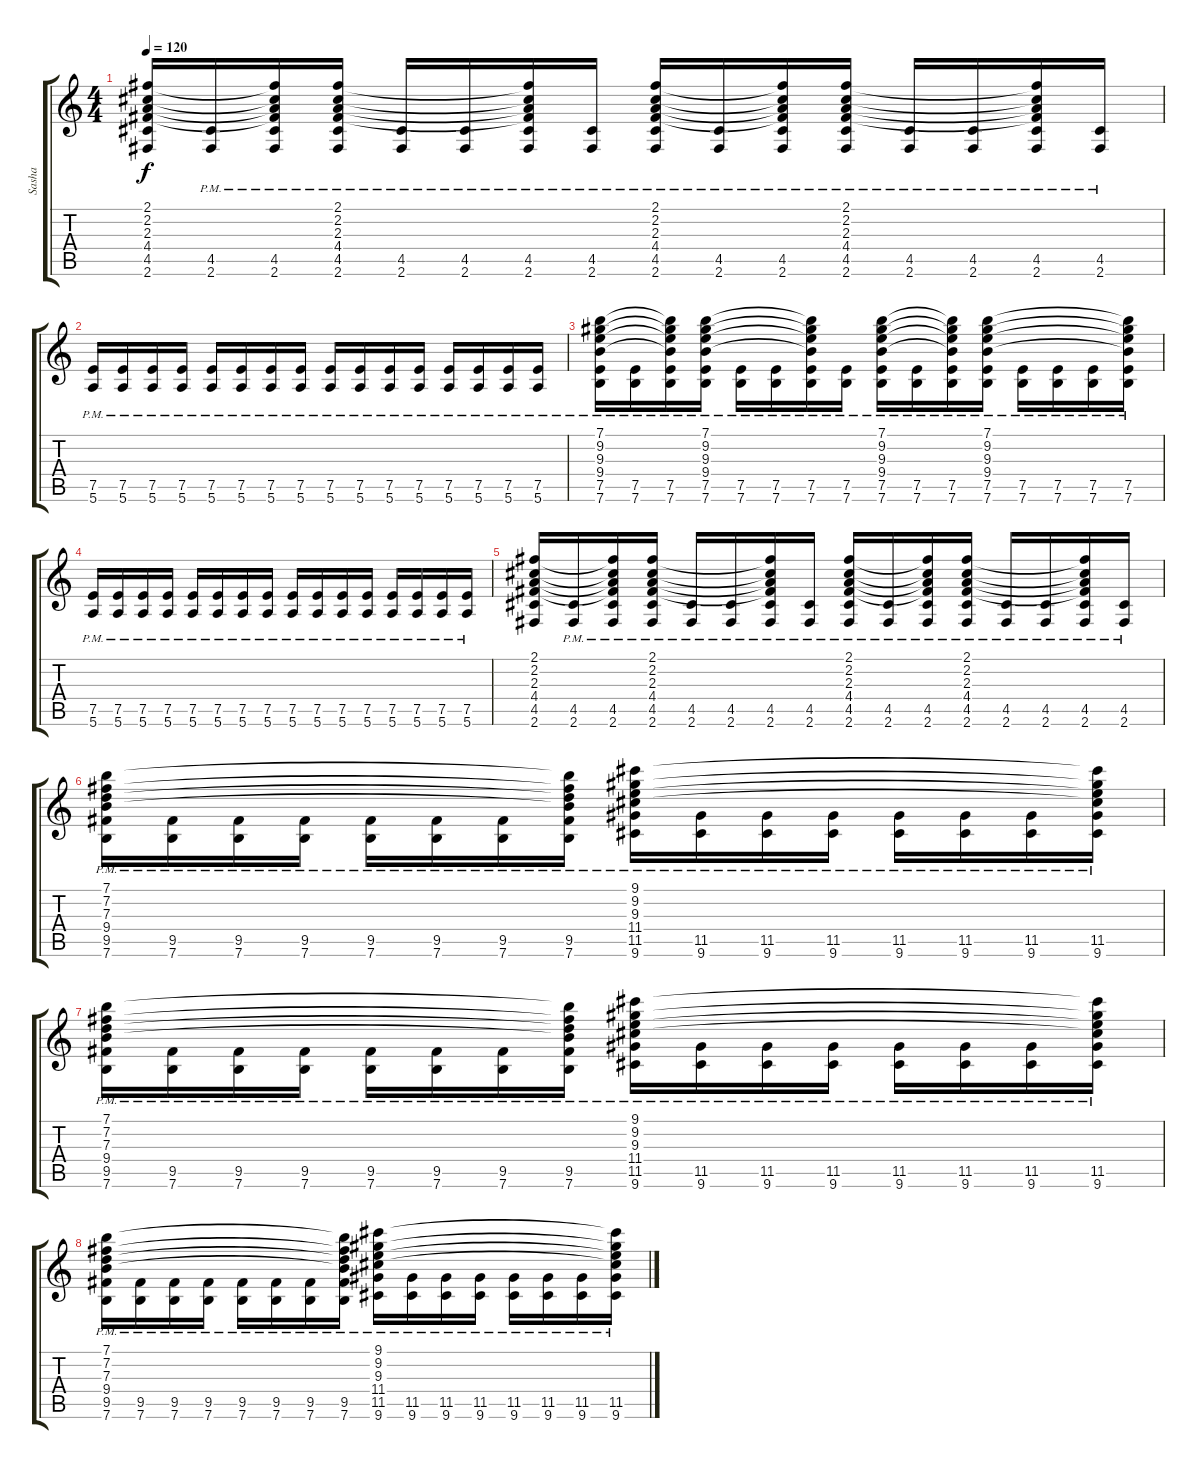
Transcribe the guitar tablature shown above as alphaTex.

\track ("Sasha" "Sasha") {instrument overdrivenguitar}
\staff {score tabs}
\tuning (E4 B3 G3 D3 A2 E2) {hide}
\ts (4 4)
\tempo 120
\clef g2
\ks c
(2.1 2.2 2.3 4.4 4.5 2.6).16{dy f} (4.5{pm} 2.6{pm}).16 (2.1{t} 2.2{t} 2.3{t} 4.4{t} 4.5{pm} 2.6{pm}).16 (2.1 2.2 2.3 4.4 4.5{pm} 2.6{pm}).16 (4.5{pm} 2.6{pm}).16 (4.5{pm} 2.6{pm}).16 (2.1{t} 2.2{t} 2.3{t} 4.4{t} 4.5{pm} 2.6{pm}).16 (4.5{pm} 2.6{pm}).16 (2.1 2.2 2.3 4.4 4.5{pm} 2.6{pm}).16 (4.5{pm} 2.6{pm}).16 (2.1{t} 2.2{t} 2.3{t} 4.4{t} 4.5{pm} 2.6{pm}).16 (2.1 2.2 2.3 4.4 4.5{pm} 2.6{pm}).16 (4.5{pm} 2.6{pm}).16 (4.5{pm} 2.6{pm}).16 (2.1{t} 2.2{t} 2.3{t} 4.4{t} 4.5{pm} 2.6{pm}).16 (4.5{pm} 2.6{pm}).16 |
(7.5{pm} 5.6{pm}).16 (7.5{pm} 5.6{pm}).16 (7.5{pm} 5.6{pm}).16 (7.5{pm} 5.6{pm}).16 (7.5{pm} 5.6{pm}).16 (7.5{pm} 5.6{pm}).16 (7.5{pm} 5.6{pm}).16 (7.5{pm} 5.6{pm}).16 (7.5{pm} 5.6{pm}).16 (7.5{pm} 5.6{pm}).16 (7.5{pm} 5.6{pm}).16 (7.5{pm} 5.6{pm}).16 (7.5{pm} 5.6{pm}).16 (7.5{pm} 5.6{pm}).16 (7.5{pm} 5.6{pm}).16 (7.5{pm} 5.6{pm}).16 |
(7.1 9.2 9.3 9.4 7.5{pm} 7.6{pm}).16 (7.5{pm} 7.6{pm}).16 (7.1{t} 9.2{t} 9.3{t} 9.4{t} 7.5{pm} 7.6{pm}).16 (7.1 9.2 9.3 9.4 7.5{pm} 7.6{pm}).16 (7.5{pm} 7.6{pm}).16 (7.5{pm} 7.6{pm}).16 (7.1{t} 9.2{t} 9.3{t} 9.4{t} 7.5{pm} 7.6{pm}).16 (7.5{pm} 7.6{pm}).16 (7.1 9.2 9.3 9.4 7.5{pm} 7.6{pm}).16 (7.5{pm} 7.6{pm}).16 (7.1{t} 9.2{t} 9.3{t} 9.4{t} 7.5{pm} 7.6{pm}).16 (7.1 9.2 9.3 9.4 7.5{pm} 7.6{pm}).16 (7.5{pm} 7.6{pm}).16 (7.5{pm} 7.6{pm}).16 (7.5{pm} 7.6{pm}).16 (7.1{t} 9.2{t} 9.3{t} 9.4{t} 7.5{pm} 7.6{pm}).16 |
(7.5{pm} 5.6{pm}).16 (7.5{pm} 5.6{pm}).16 (7.5{pm} 5.6{pm}).16 (7.5{pm} 5.6{pm}).16 (7.5{pm} 5.6{pm}).16 (7.5{pm} 5.6{pm}).16 (7.5{pm} 5.6{pm}).16 (7.5{pm} 5.6{pm}).16 (7.5{pm} 5.6{pm}).16 (7.5{pm} 5.6{pm}).16 (7.5{pm} 5.6{pm}).16 (7.5{pm} 5.6{pm}).16 (7.5{pm} 5.6{pm}).16 (7.5{pm} 5.6{pm}).16 (7.5{pm} 5.6{pm}).16 (7.5{pm} 5.6{pm}).16 |
(2.1 2.2 2.3 4.4 4.5 2.6).16 (4.5{pm} 2.6{pm}).16 (2.1{t} 2.2{t} 2.3{t} 4.4{t} 4.5{pm} 2.6{pm}).16 (2.1 2.2 2.3 4.4 4.5{pm} 2.6{pm}).16 (4.5{pm} 2.6{pm}).16 (4.5{pm} 2.6{pm}).16 (2.1{t} 2.2{t} 2.3{t} 4.4{t} 4.5{pm} 2.6{pm}).16 (4.5{pm} 2.6{pm}).16 (2.1 2.2 2.3 4.4 4.5{pm} 2.6{pm}).16 (4.5{pm} 2.6{pm}).16 (2.1{t} 2.2{t} 2.3{t} 4.4{t} 4.5{pm} 2.6{pm}).16 (2.1 2.2 2.3 4.4 4.5{pm} 2.6{pm}).16 (4.5{pm} 2.6{pm}).16 (4.5{pm} 2.6{pm}).16 (2.1{t} 2.2{t} 2.3{t} 4.4{t} 4.5{pm} 2.6{pm}).16 (4.5{pm} 2.6{pm}).16 |
(7.1 7.2 7.3 9.4 9.5{pm} 7.6{pm}).16 (9.5{pm} 7.6{pm}).16 (9.5{pm} 7.6{pm}).16 (9.5{pm} 7.6{pm}).16 (9.5{pm} 7.6{pm}).16 (9.5{pm} 7.6{pm}).16 (9.5{pm} 7.6{pm}).16 (7.1{t} 7.2{t} 7.3{t} 9.4{t} 9.5{pm} 7.6{pm}).16 (9.1 9.2 9.3 11.4 11.5{pm} 9.6{pm}).16 (11.5{pm} 9.6{pm}).16 (11.5{pm} 9.6{pm}).16 (11.5{pm} 9.6{pm}).16 (11.5{pm} 9.6{pm}).16 (11.5{pm} 9.6{pm}).16 (11.5{pm} 9.6{pm}).16 (9.1{t} 9.2{t} 9.3{t} 11.4{t} 11.5{pm} 9.6{pm}).16 |
(7.1 7.2 7.3 9.4 9.5{pm} 7.6{pm}).16 (9.5{pm} 7.6{pm}).16 (9.5{pm} 7.6{pm}).16 (9.5{pm} 7.6{pm}).16 (9.5{pm} 7.6{pm}).16 (9.5{pm} 7.6{pm}).16 (9.5{pm} 7.6{pm}).16 (7.1{t} 7.2{t} 7.3{t} 9.4{t} 9.5{pm} 7.6{pm}).16 (9.1 9.2 9.3 11.4 11.5{pm} 9.6{pm}).16 (11.5{pm} 9.6{pm}).16 (11.5{pm} 9.6{pm}).16 (11.5{pm} 9.6{pm}).16 (11.5{pm} 9.6{pm}).16 (11.5{pm} 9.6{pm}).16 (11.5{pm} 9.6{pm}).16 (9.1{t} 9.2{t} 9.3{t} 11.4{t} 11.5{pm} 9.6{pm}).16 |
(7.1 7.2 7.3 9.4 9.5{pm} 7.6{pm}).16 (9.5{pm} 7.6{pm}).16 (9.5{pm} 7.6{pm}).16 (9.5{pm} 7.6{pm}).16 (9.5{pm} 7.6{pm}).16 (9.5{pm} 7.6{pm}).16 (9.5{pm} 7.6{pm}).16 (7.1{t} 7.2{t} 7.3{t} 9.4{t} 9.5{pm} 7.6{pm}).16 (9.1 9.2 9.3 11.4 11.5{pm} 9.6{pm}).16 (11.5{pm} 9.6{pm}).16 (11.5{pm} 9.6{pm}).16 (11.5{pm} 9.6{pm}).16 (11.5{pm} 9.6{pm}).16 (11.5{pm} 9.6{pm}).16 (11.5{pm} 9.6{pm}).16 (9.1{t} 9.2{t} 9.3{t} 11.4{t} 11.5{pm} 9.6{pm}).16
